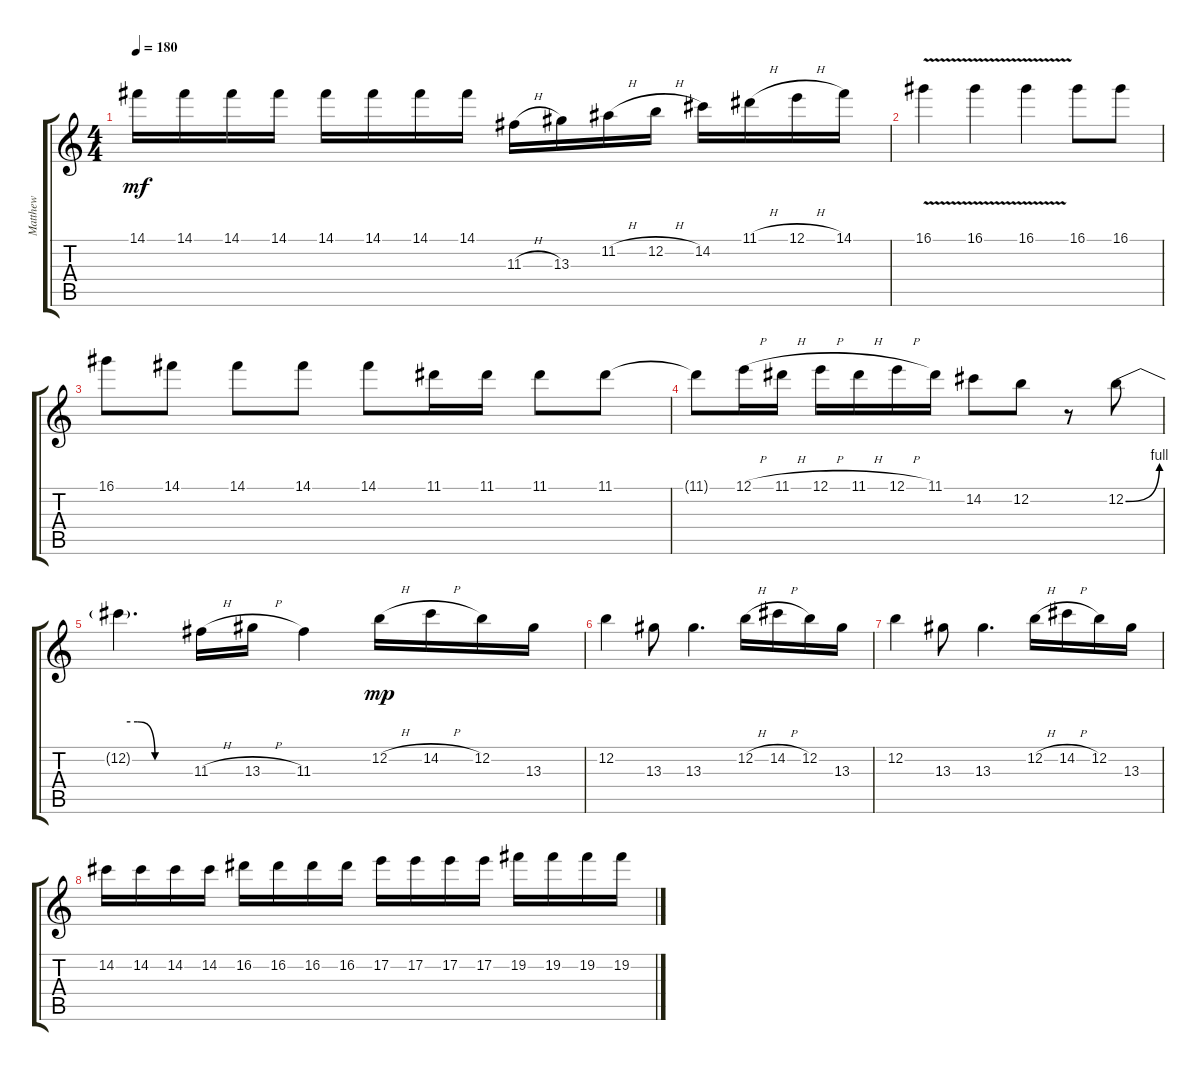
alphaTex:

\track ("Matthew" "Matthew") {instrument distortionguitar}
\staff {score tabs}
\tuning (E4 B3 G3 D3 A2 E2) {hide}
\ts (4 4)
\tempo 180
\clef g2
\ks c
14.1.16{dy mf} 14.1.16 14.1.16 14.1.16 14.1.16 14.1.16 14.1.16 14.1.16 11.3{h}.16 13.3.16 11.2{h}.16 12.2{h}.16 14.2.16 11.1{h}.16 12.1{h}.16 14.1.16 |
16.1{v}.4 16.1{v}.4 16.1{v}.4 16.1.8 16.1.8 |
16.1.8 14.1.8 14.1.8 14.1.8 14.1.8 11.1.16 11.1.16 11.1.8 11.1.8 |
11.1{t}.8 12.1{h}.16 11.1{h}.16 12.1{h}.16 11.1{h}.16 12.1{h}.16 11.1.16 14.2.8 12.2.8 r.8 12.2{be (bend 0 0 60 4)}.8 |
12.2{be (custom 0 4 15 4 30 0 60 0) t}.4{d} 11.3{h}.16 13.3{h}.16 11.3.4 12.2{h}.16{dy mp} 14.2{h}.16 12.2.16 13.3.16 |
12.2.4 13.3.8 13.3.4{d} 12.2{h}.16 14.2{h}.16 12.2.16 13.3.16 |
12.2.4 13.3.8 13.3.4{d} 12.2{h}.16 14.2{h}.16 12.2.16 13.3.16 |
14.2.16 14.2.16 14.2.16 14.2.16 16.2.16 16.2.16 16.2.16 16.2.16 17.2.16 17.2.16 17.2.16 17.2.16 19.2.16 19.2.16 19.2.16 19.2.16
